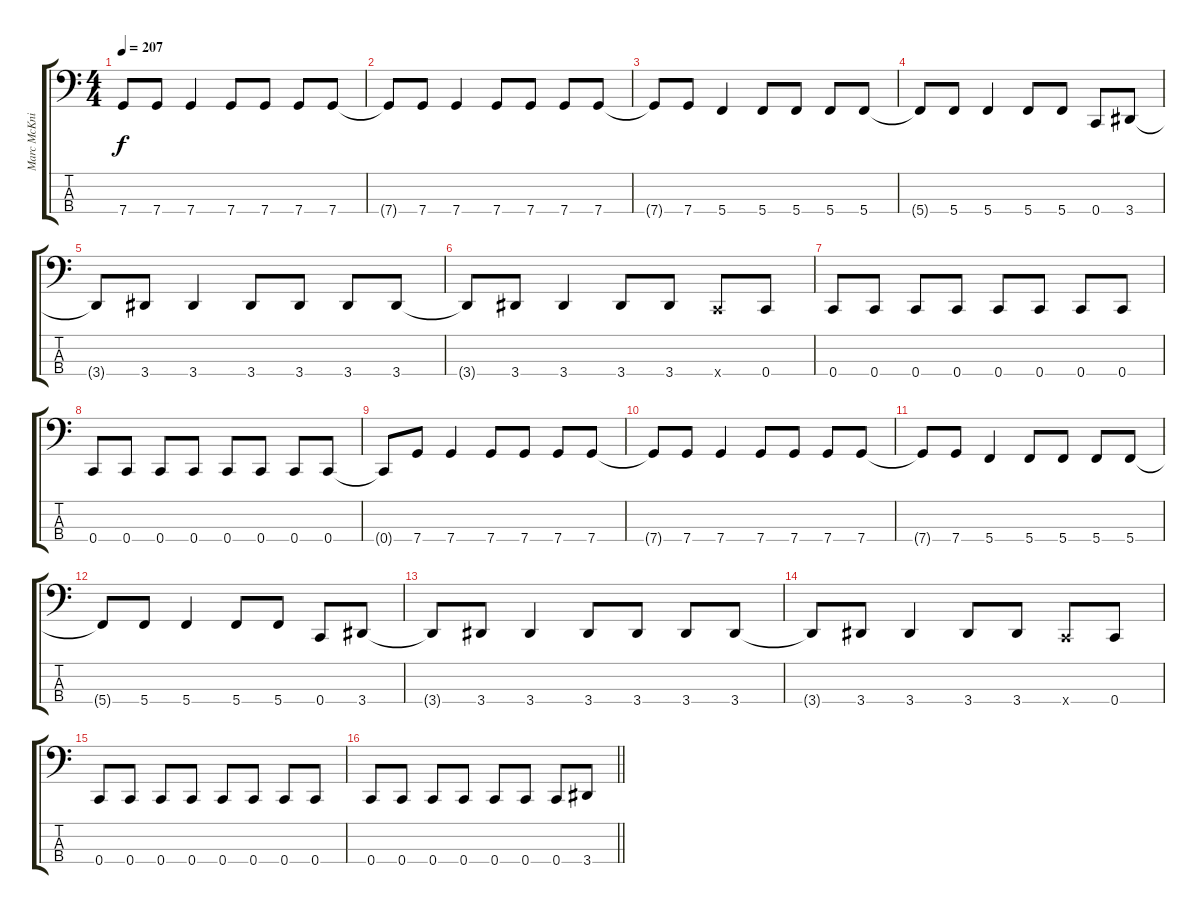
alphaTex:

\track ("Marc McKnight" "Marc McKni") {instrument electricbasspick}
\staff {score tabs}
\tuning (F2 C2 G1 C1) {hide}
\ts (4 4)
\tempo 207
\clef f4
\ks c
7.4{t}.8{dy f} 7.4.8 7.4.4 7.4.8 7.4.8 7.4.8 7.4.8 |
7.4{t}.8 7.4.8 7.4.4 7.4.8 7.4.8 7.4.8 7.4.8 |
7.4{t}.8 7.4.8 5.4.4 5.4.8 5.4.8 5.4.8 5.4.8 |
5.4{t}.8 5.4.8 5.4.4 5.4.8 5.4.8 0.4.8 3.4.8 |
3.4{t}.8 3.4.8 3.4.4 3.4.8 3.4.8 3.4.8 3.4.8 |
3.4{t}.8 3.4.8 3.4.4 3.4.8 3.4.8 0.4{x}.8 0.4.8 |
0.4.8 0.4.8 0.4.8 0.4.8 0.4.8 0.4.8 0.4.8 0.4.8 |
0.4.8 0.4.8 0.4.8 0.4.8 0.4.8 0.4.8 0.4.8 0.4.8 |
0.4{t}.8 7.4.8 7.4.4 7.4.8 7.4.8 7.4.8 7.4.8 |
7.4{t}.8 7.4.8 7.4.4 7.4.8 7.4.8 7.4.8 7.4.8 |
7.4{t}.8 7.4.8 5.4.4 5.4.8 5.4.8 5.4.8 5.4.8 |
5.4{t}.8 5.4.8 5.4.4 5.4.8 5.4.8 0.4.8 3.4.8 |
3.4{t}.8 3.4.8 3.4.4 3.4.8 3.4.8 3.4.8 3.4.8 |
3.4{t}.8 3.4.8 3.4.4 3.4.8 3.4.8 0.4{x}.8 0.4.8 |
0.4.8 0.4.8 0.4.8 0.4.8 0.4.8 0.4.8 0.4.8 0.4.8 |
\barLineRight lightlight
0.4.8 0.4.8 0.4.8 0.4.8 0.4.8 0.4.8 0.4.8 3.4.8
